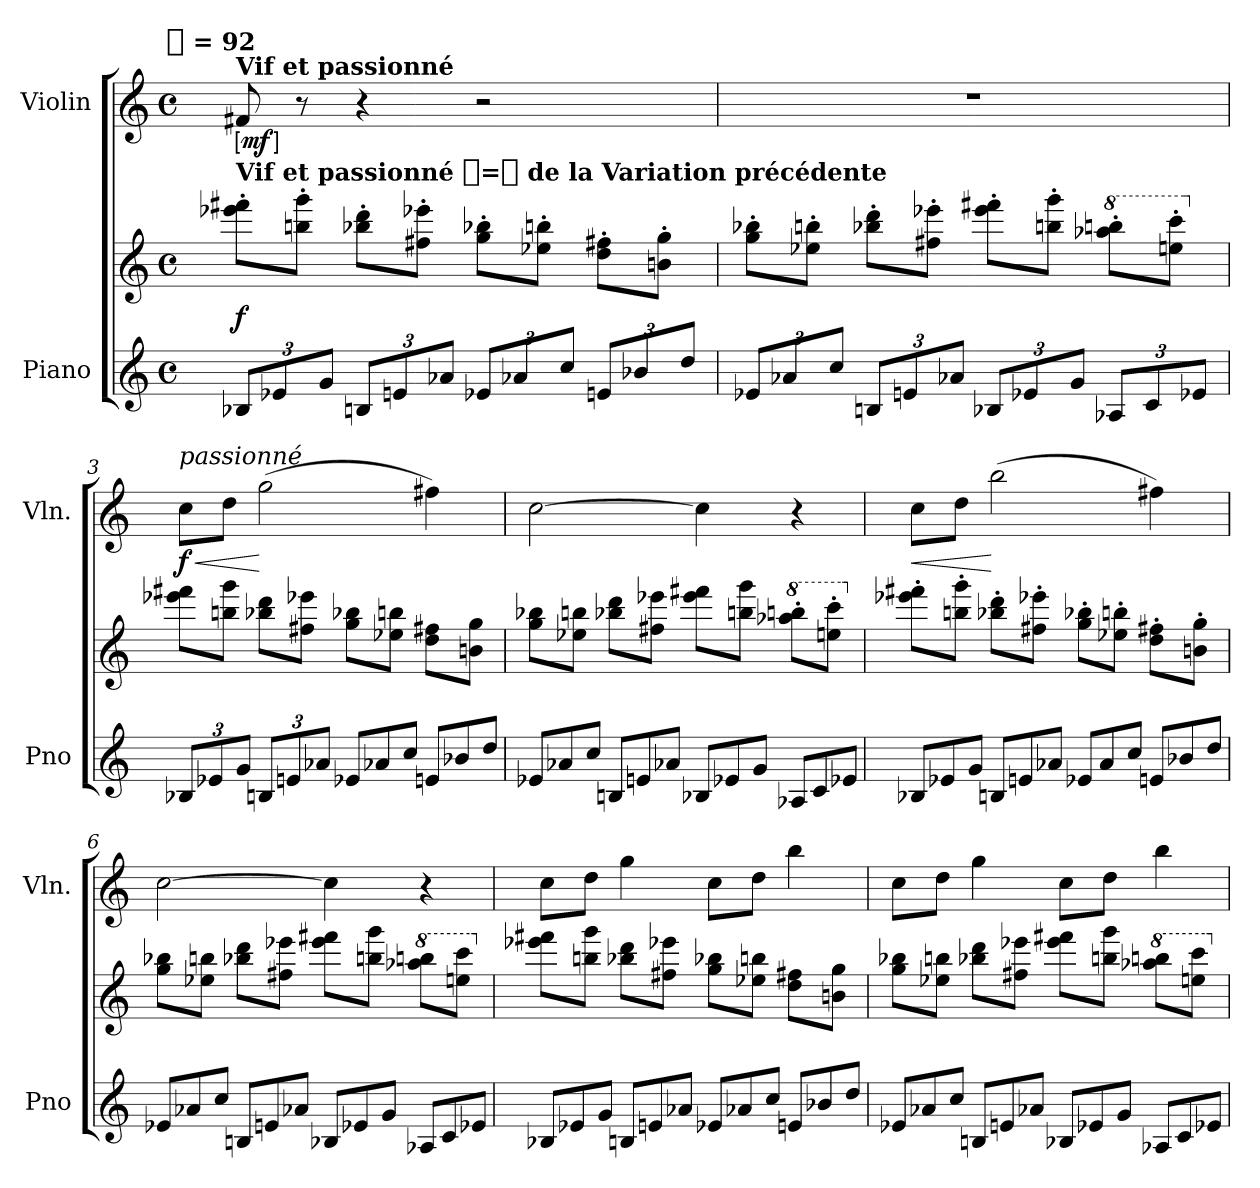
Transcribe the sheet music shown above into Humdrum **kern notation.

**kern	**kern	**dynam	**kern	**dynam
*part2	*part2	*part2	*part1	*part1
*staff3	*staff2	*staff2/3	*staff1	*staff1
*I"Piano	*	*	*I"Violin	*
*I'Pno	*	*	*I'Vln.	*
*clefG2	*clefG2	*	*clefG2	*
*k[]	*k[]	*	*k[]	*
*C:	*C:	*	*C:	*
!!LO:TX:omd:t=[half] = 92
*M4/4	*M4/4	*	*M4/4	*
*met(c)	*met(c)	*	*met(c)	*
*MM184	*MM184	*	*MM184	*
=1	=1	=1	=1	=1
!	!	!	!LO:TX:a:B:t=Vif et passionné	!
!	!LO:TX:a:B:t=Vif et passionné [eighth]=[sixteenth] de la Variation précédente	!	!	!
!	!	!	!	!LO:DY:ed=brack
12B-XL	8eee-X' 8fff#X'L	f	8f#X	mf
12e-X	.	.	.	.
.	8bbn' 8ggg'J	.	8r	.
12gJ	.	.	.	.
12BnL	8bb-X' 8ddd'L	.	4r	.
12en	.	.	.	.
.	8ff#X' 8eee-X'J	.	.	.
12a-XJ	.	.	.	.
12e-XL	8gg' 8bb-X'L	.	2r	.
12a-X	.	.	.	.
.	8ee-X' 8bbn'J	.	.	.
12ccJ	.	.	.	.
12enL	8dd' 8ff#X'L	.	.	.
12b-X	.	.	.	.
.	8bn' 8gg'J	.	.	.
12ddJ	.	.	.	.
=2	=2	=2	=2	=2
12e-XL	8gg' 8bb-X'L	.	1r	.
12a-X	.	.	.	.
.	8ee-X' 8bbn'J	.	.	.
12ccJ	.	.	.	.
12BnL	8bb-X' 8ddd'L	.	.	.
12en	.	.	.	.
.	8ff#X' 8eee-X'J	.	.	.
12a-XJ	.	.	.	.
12B-XL	8eee-' 8fff#X'L	.	.	.
12e-X	.	.	.	.
.	8bbn' 8ggg'J	.	.	.
12gJ	.	.	.	.
*	*8va	*	*	*
12A-XL	8aaa-X' 8bbbn'L	.	.	.
12c	.	.	.	.
.	8eeen' 8cccc'J	.	.	.
12e-XJ	.	.	.	.
=3	=3	=3	=3	=3
*	*X8va	*	*	*
!	!	!	!LO:TX:a:i:t=passionné	!
!	!	!	!	!LO:HP:b
12B-XL	8eee-X 8fff#XL	.	8ccL	< f
12e-X	.	.	.	.
.	8bbn 8gggJ	.	8ddJ	.
12gJ	.	.	.	.
12BnL	8bb-X 8dddL	.	(2gg	[
12en	.	.	.	.
.	8ff#X 8eee-XJ	.	.	.
12a-XJ	.	.	.	.
*Xtuplet	*	*	*	*
12e-XL	8gg 8bb-XL	.	.	.
12a-X	.	.	.	.
.	8ee-X 8bbnJ	.	.	.
12ccJ	.	.	.	.
12enL	8dd 8ff#XL	.	4ff#X)	.
12b-X	.	.	.	.
.	8bn 8ggJ	.	.	.
12ddJ	.	.	.	.
=4	=4	=4	=4	=4
12e-XL	8gg 8bb-XL	.	[2cc	.
12a-X	.	.	.	.
.	8ee-X 8bbnJ	.	.	.
12ccJ	.	.	.	.
12BnL	8bb-X 8dddL	.	.	.
12en	.	.	.	.
.	8ff#X 8eee-XJ	.	.	.
12a-XJ	.	.	.	.
12B-XL	8eee- 8fff#XL	.	4cc]	.
12e-X	.	.	.	.
.	8bbn 8gggJ	.	.	.
12gJ	.	.	.	.
*	*8va	*	*	*
12A-XL	8aaa-X' 8bbbn'L	.	4r	.
12c	.	.	.	.
.	8eeen' 8cccc'J	.	.	.
12e-XJ	.	.	.	.
=5	=5	=5	=5	=5
*	*X8va	*	*	*
!	!	!	!	!LO:HP:b
12B-XL	8eee-X' 8fff#X'L	.	8ccL	<
12e-X	.	.	.	.
.	8bbn' 8ggg'J	.	8ddJ	.
12gJ	.	.	.	.
12BnL	8bb-X' 8ddd'L	.	(2bb	[
12en	.	.	.	.
.	8ff#X' 8eee-X'J	.	.	.
12a-XJ	.	.	.	.
12e-XL	8gg' 8bb-X'L	.	.	.
12a-	.	.	.	.
.	8ee-X' 8bbn'J	.	.	.
12ccJ	.	.	.	.
12enL	8dd' 8ff#X'L	.	4ff#X)	.
12b-X	.	.	.	.
.	8bn' 8gg'J	.	.	.
12ddJ	.	.	.	.
=6	=6	=6	=6	=6
12e-XL	8gg 8bb-XL	.	[2cc	.
12a-X	.	.	.	.
.	8ee-X 8bbnJ	.	.	.
12ccJ	.	.	.	.
12BnL	8bb-X 8dddL	.	.	.
12en	.	.	.	.
.	8ff#X 8eee-XJ	.	.	.
12a-XJ	.	.	.	.
12B-XL	8eee- 8fff#XL	.	4cc]	.
12e-X	.	.	.	.
.	8bbn 8gggJ	.	.	.
12gJ	.	.	.	.
*	*8va	*	*	*
12A-XL	8aaa-X 8bbbnL	.	4r	.
12c	.	.	.	.
.	8eeen 8ccccJ	.	.	.
12e-XJ	.	.	.	.
=7	=7	=7	=7	=7
*	*X8va	*	*	*
12B-XL	8eee-X 8fff#XL	.	8ccL	.
12e-X	.	.	.	.
.	8bbn 8gggJ	.	8ddJ	.
12gJ	.	.	.	.
12BnL	8bb-X 8dddL	.	4gg	.
12en	.	.	.	.
.	8ff#X 8eee-XJ	.	.	.
12a-XJ	.	.	.	.
12e-XL	8gg 8bb-XL	.	8ccL	.
12a-X	.	.	.	.
.	8ee-X 8bbnJ	.	8ddJ	.
12ccJ	.	.	.	.
12enL	8dd 8ff#XL	.	4bb	.
12b-X	.	.	.	.
.	8bn 8ggJ	.	.	.
12ddJ	.	.	.	.
=8	=8	=8	=8	=8
12e-XL	8gg 8bb-XL	.	8ccL	.
12a-X	.	.	.	.
.	8ee-X 8bbnJ	.	8ddJ	.
12ccJ	.	.	.	.
12BnL	8bb-X 8dddL	.	4gg	.
12en	.	.	.	.
.	8ff#X 8eee-XJ	.	.	.
12a-XJ	.	.	.	.
12B-XL	8eee- 8fff#XL	.	8ccL	.
12e-X	.	.	.	.
.	8bbn 8gggJ	.	8ddJ	.
12gJ	.	.	.	.
*	*8va	*	*	*
12A-XL	8aaa-X 8bbbnL	.	4bb	.
12c	.	.	.	.
.	8eeen 8ccccJ	.	.	.
12e-XJ	.	.	.	.
*	*X8va	*	*	*
=	=	=	=	=
*-	*-	*-	*-	*-
